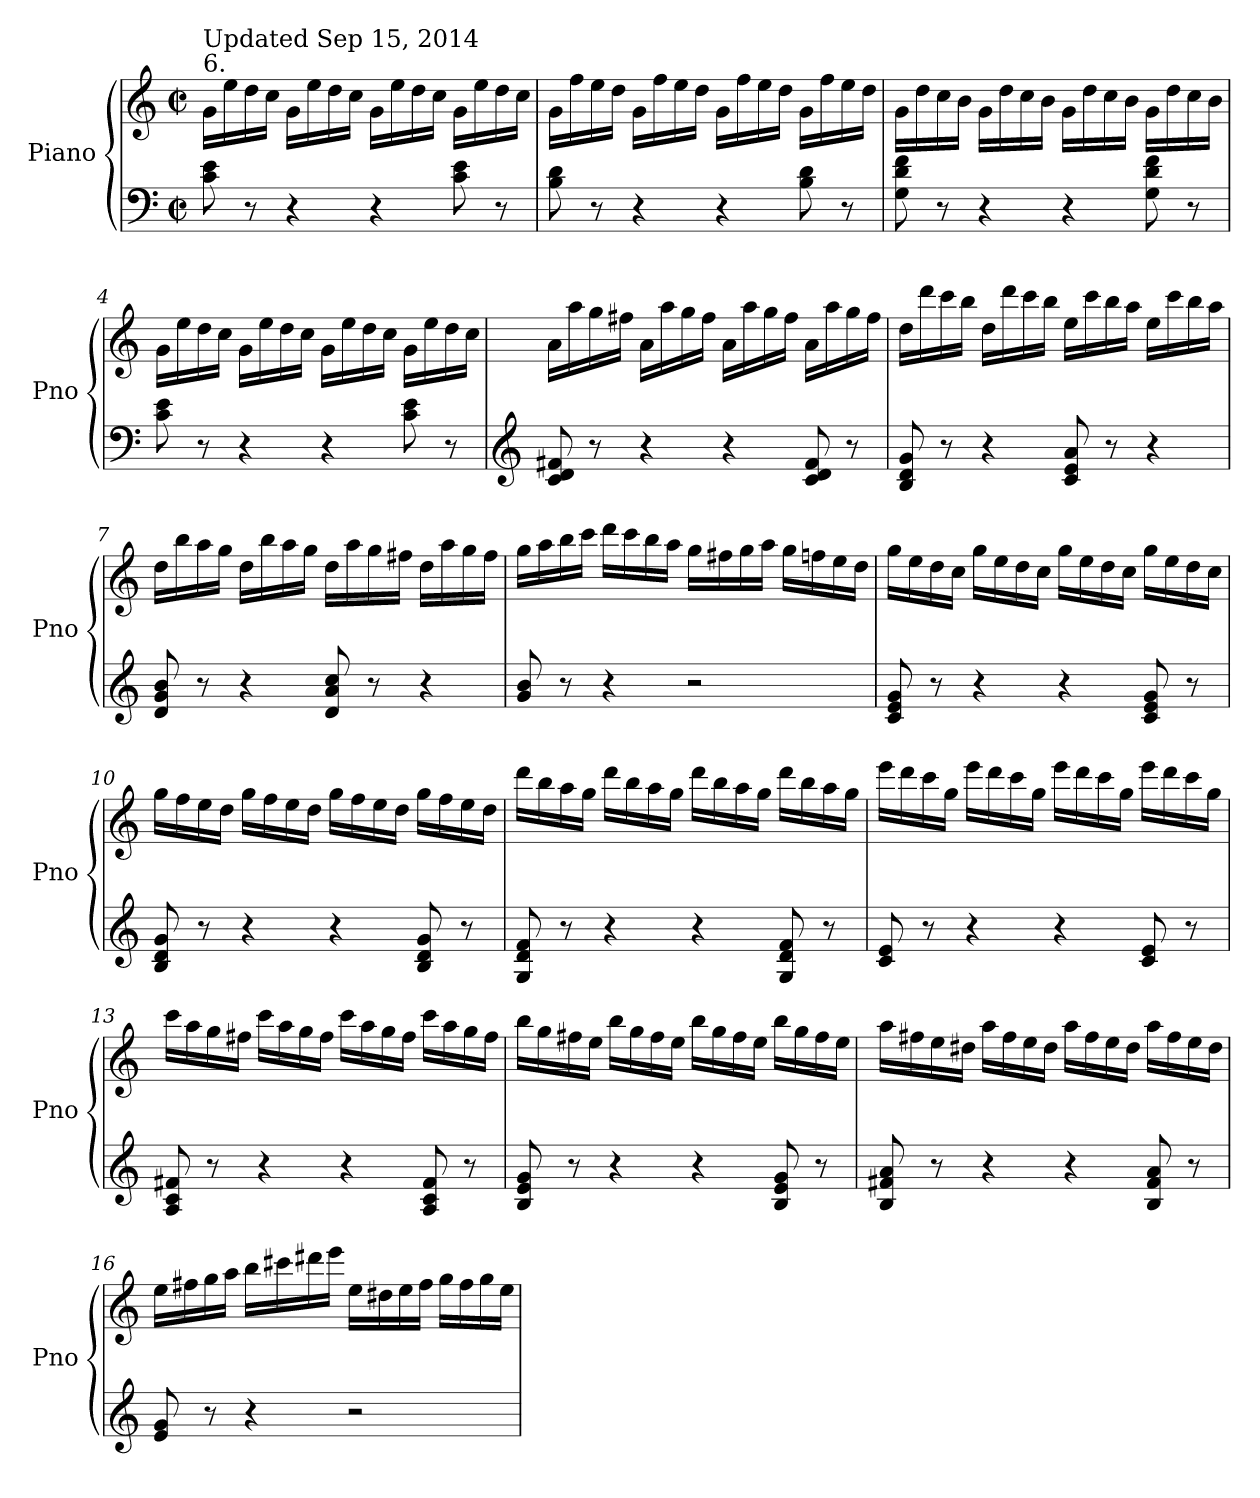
**kern	**kern
*part1	*part1
*staff2	*staff1
*I"Piano	*
*I'Pno	*
*clefF4	*clefG2
*k[]	*k[]
*M4/4	*M4/4
*met(c|)	*met(c|)
=1	=1
!	!LO:TX:a:t=6.
!	!LO:TX:a:t=Updated Sep 15, 2014
8c\<< 8e\<<	16g\LL
.	16ee\
8r	16dd\
.	16cc\JJ
4r	16g\LL
.	16ee\
.	16dd\
.	16cc\JJ
4r	16g\LL
.	16ee\
.	16dd\
.	16cc\JJ
8c\<< 8e\<<	16g\LL
.	16ee\
8r	16dd\
.	16cc\JJ
=2	=2
8B\<< 8d\<<	16g\LL
.	16ff\
8r	16ee\
.	16dd\JJ
4r	16g\LL
.	16ff\
.	16ee\
.	16dd\JJ
4r	16g\LL
.	16ff\
.	16ee\
.	16dd\JJ
8B\<< 8d\<<	16g\LL
.	16ff\
8r	16ee\
.	16dd\JJ
!!LO:LB:g=z
=3	=3
8G\<<< 8d\<<< 8f\<<<	16g\LL
.	16dd\
8r	16cc\
.	16b\JJ
4r	16g\LL
.	16dd\
.	16cc\
.	16b\JJ
4r	16g\LL
.	16dd\
.	16cc\
.	16b\JJ
8G\<<< 8d\<<< 8f\<<<	16g\LL
.	16dd\
8r	16cc\
.	16b\JJ
=4	=4
8c\<< 8e\<<	16g\LL
.	16ee\
8r	16dd\
.	16cc\JJ
4r	16g\LL
.	16ee\
.	16dd\
.	16cc\JJ
4r	16g\LL
.	16ee\
.	16dd\
.	16cc\JJ
8c\<< 8e\<<	16g\LL
.	16ee\
8r	16dd\
.	16cc\JJ
=5	=5
*clefG2	*
8c/<<< 8d/<<< 8f#X/<<<	16a\LL
.	16aa\
8r	16gg\
.	16ff#X\JJ
4r	16a\LL
.	16aa\
.	16gg\
.	16ff#\JJ
4r	16a\LL
.	16aa\
.	16gg\
.	16ff#\JJ
8c/<<< 8d/<<< 8f#/<<<	16a\LL
.	16aa\
8r	16gg\
.	16ff#\JJ
!!LO:LB:g=z
=6	=6
8B/<<< 8d/<<< 8g/<<<	16dd\LL
.	16ddd\
8r	16ccc\
.	16bb\JJ
4r	16dd\LL
.	16ddd\
.	16ccc\
.	16bb\JJ
8c/<<< 8e/<<< 8a/<<<	16ee\LL
.	16ccc\
8r	16bb\
.	16aa\JJ
4r	16ee\LL
.	16ccc\
.	16bb\
.	16aa\JJ
=7	=7
8d/<<< 8g/<<< 8b/<<<	16dd\LL
.	16bb\
8r	16aa\
.	16gg\JJ
4r	16dd\LL
.	16bb\
.	16aa\
.	16gg\JJ
8d/<<< 8a/<<< 8cc/<<<	16dd\LL
.	16aa\
8r	16gg\
.	16ff#X\JJ
4r	16dd\LL
.	16aa\
.	16gg\
.	16ff#\JJ
=8	=8
8g/<< 8b/<<	16gg\LL
.	16aa\
8r	16bb\
.	16ccc\JJ
4r	16ddd\LL
.	16ccc\
.	16bb\
.	16aa\JJ
2r	16gg\LL
.	16ff#X\
.	16gg\
.	16aa\JJ
.	16gg\LL
.	16ffn\
.	16ee\
.	16dd\JJ
!!LO:LB:g=z
=9	=9
8c/<<< 8e/<<< 8g/<<<	16gg\LL
.	16ee\
8r	16dd\
.	16cc\JJ
4r	16gg\LL
.	16ee\
.	16dd\
.	16cc\JJ
4r	16gg\LL
.	16ee\
.	16dd\
.	16cc\JJ
8c/<<< 8e/<<< 8g/<<<	16gg\LL
.	16ee\
8r	16dd\
.	16cc\JJ
=10	=10
8B/<<< 8d/<<< 8g/<<<	16gg\LL
.	16ff\
8r	16ee\
.	16dd\JJ
4r	16gg\LL
.	16ff\
.	16ee\
.	16dd\JJ
4r	16gg\LL
.	16ff\
.	16ee\
.	16dd\JJ
8B/<<< 8d/<<< 8g/<<<	16gg\LL
.	16ff\
8r	16ee\
.	16dd\JJ
=11	=11
8G/<<< 8d/<<< 8f/<<<	16ddd\LL
.	16bb\
8r	16aa\
.	16gg\JJ
4r	16ddd\LL
.	16bb\
.	16aa\
.	16gg\JJ
4r	16ddd\LL
.	16bb\
.	16aa\
.	16gg\JJ
8G/<<< 8d/<<< 8f/<<<	16ddd\LL
.	16bb\
8r	16aa\
.	16gg\JJ
!!LO:LB:g=z
=12	=12
8c/<< 8e/<<	16eee\LL
.	16ddd\
8r	16ccc\
.	16gg\JJ
4r	16eee\LL
.	16ddd\
.	16ccc\
.	16gg\JJ
4r	16eee\LL
.	16ddd\
.	16ccc\
.	16gg\JJ
8c/<< 8e/<<	16eee\LL
.	16ddd\
8r	16ccc\
.	16gg\JJ
=13	=13
8A/<<< 8c/<<< 8f#X/<<<	16ccc\LL
.	16aa\
8r	16gg\
.	16ff#X\JJ
4r	16ccc\LL
.	16aa\
.	16gg\
.	16ff#\JJ
4r	16ccc\LL
.	16aa\
.	16gg\
.	16ff#\JJ
8A/<<< 8c/<<< 8f#/<<<	16ccc\LL
.	16aa\
8r	16gg\
.	16ff#\JJ
=14	=14
8B/<<< 8e/<<< 8g/<<<	16bb\LL
.	16gg\
8r	16ff#X\
.	16ee\JJ
4r	16bb\LL
.	16gg\
.	16ff#\
.	16ee\JJ
4r	16bb\LL
.	16gg\
.	16ff#\
.	16ee\JJ
8B/<<< 8e/<<< 8g/<<<	16bb\LL
.	16gg\
8r	16ff#\
.	16ee\JJ
!!LO:PB:g=z
=15	=15
8B/<<< 8f#X/<<< 8a/<<<	16aa\LL
.	16ff#X\
8r	16ee\
.	16dd#X\JJ
4r	16aa\LL
.	16ff#\
.	16ee\
.	16dd#\JJ
4r	16aa\LL
.	16ff#\
.	16ee\
.	16dd#\JJ
8B/<<< 8f#/<<< 8a/<<<	16aa\LL
.	16ff#\
8r	16ee\
.	16dd#\JJ
=16	=16
8e/<< 8g/<<	16ee\LL
.	16ff#X\
8r	16gg\
.	16aa\JJ
4r	16bb\LL
.	16ccc#X\
.	16ddd#X\
.	16eee\JJ
2r	16ee\LL
.	16dd#X\
.	16ee\
.	16ff#\JJ
.	16gg\LL
.	16ff#\
.	16gg\
.	16ee\JJ
=	=
*-	*-
